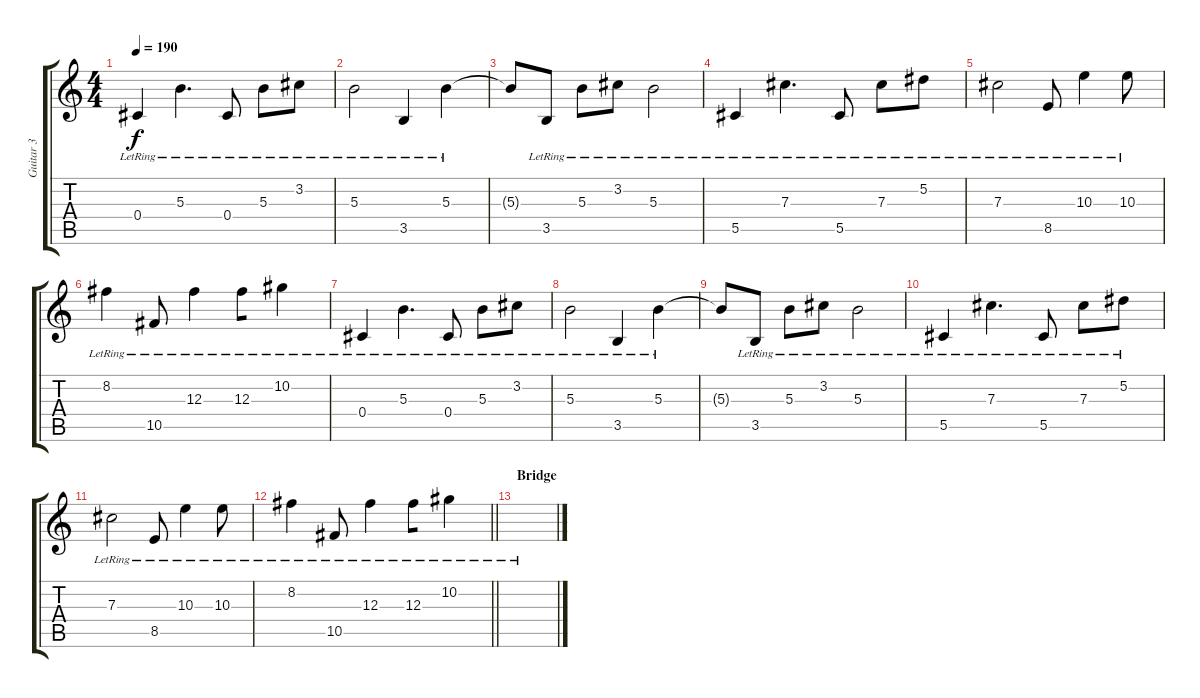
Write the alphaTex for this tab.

\track ("Guitar 3" "Guitar 3") {instrument electricguitarjazz}
\staff {score tabs}
\tuning (Eb4 Bb3 Gb3 Db3 Ab2 Db2) {hide}
\ts (4 4)
\tempo 190
\clef g2
\ks c
0.4{lr}.4{dy f volume 12 instrument electricguitarjazz} 5.3{lr}.4{d} 0.4{lr}.8 5.3{lr}.8 3.2{lr}.8 |
5.3{lr}.2 3.5{lr}.4 5.3{lr}.4 |
5.3{t}.8 3.5{lr}.8 5.3{lr}.8 3.2{lr}.8 5.3{lr}.2 |
5.5{lr}.4 7.3{lr}.4{d} 5.5{lr}.8 7.3{lr}.8 5.2{lr}.8 |
7.3{lr}.2 8.5{lr}.8 10.3{lr}.4 10.3{lr}.8 |
8.2{lr}.4 10.5{lr}.8 12.3{lr}.4 12.3{lr}.8{beam merge} 10.2{lr}.4 |
0.4{lr}.4{volume 12 instrument electricguitarjazz} 5.3{lr}.4{d} 0.4{lr}.8 5.3{lr}.8 3.2{lr}.8 |
5.3{lr}.2 3.5{lr}.4 5.3{lr}.4 |
5.3{t}.8 3.5{lr}.8 5.3{lr}.8 3.2{lr}.8 5.3{lr}.2 |
5.5{lr}.4 7.3{lr}.4{d} 5.5{lr}.8 7.3{lr}.8 5.2{lr}.8 |
7.3{lr}.2 8.5{lr}.8 10.3{lr}.4 10.3{lr}.8 |
\barLineRight lightlight
8.2{lr}.4 10.5{lr}.8 12.3{lr}.4 12.3{lr}.8{beam merge} 10.2{lr}.4 |
\section ("" "Bridge")
